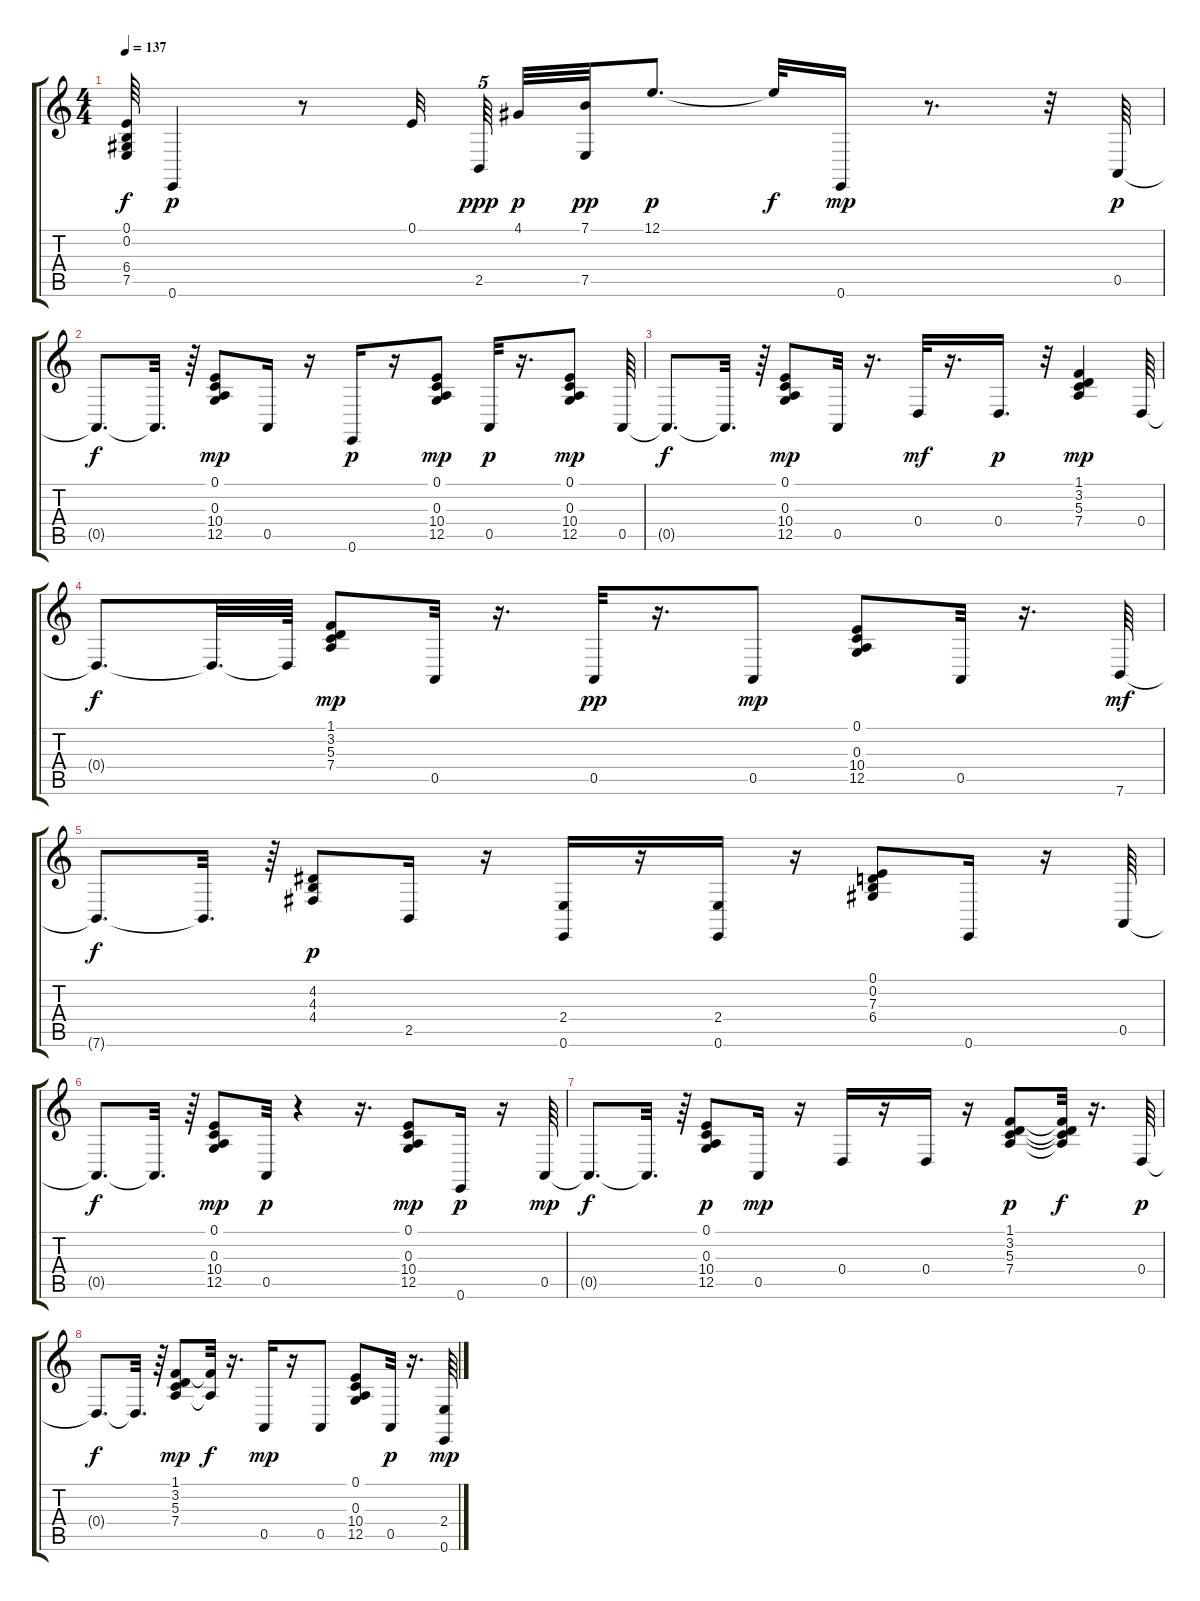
\track "" {instrument brightacousticpiano}
\staff {score tabs}
\tuning (E4 B3 G3 D3 A2 E2) {hide}
\ts (4 4)
\tempo 137
\clef g2
\ks c
(0.1{t} 0.2{t} 6.4{t} 7.5{t}).64{dy f} 0.6.4{dy p} r.8 0.1.32{beam splitsecondary} 2.5.64{tu (5 4) dy ppp beam splitsecondary} 4.1.32{dy p} (7.1 7.5).32{dy pp} 12.1.8{d dy p} 12.1{t}.32{dy f} 0.6.16{dy mp} r.8{d} r.32 0.5.64{dy p} |
0.5{t}.8{d dy f} 0.5{t}.32{d} r.64 (0.1 0.3 10.4 12.5).8{dy mp} 0.5.16 r.16 0.6.16{dy p} r.16 (0.1 0.3 10.4 12.5).8{dy mp} 0.5.32{dy p} r.16{d} (0.1 0.3 10.4 12.5).8{dy mp} 0.5.64 |
0.5{t}.8{d dy f} 0.5{t}.32{d} r.64 (0.1 0.3 10.4 12.5).8{dy mp} 0.5.32 r.16{d} 0.4.32{dy mf} r.16{d} 0.4.16{d dy p} r.32 (1.1 3.2 5.3 7.4).4{dy mp} 0.4.64 |
0.4{t}.8{d dy f} 0.4{t}.32{d} 0.4{t}.64 (1.1 3.2 5.3 7.4).8{dy mp} 0.5.32 r.16{d} 0.5.32{dy pp} r.16{d} 0.5.8{dy mp} (0.1 0.3 10.4 12.5).8 0.5.32 r.16{d} 7.6.64{dy mf} |
7.6{t}.8{d dy f} 7.6{t}.32{d} r.64 (4.2 4.3 4.4).8{dy p} 2.5.16 r.16 (2.4 0.6).16 r.16 (2.4 0.6).16 r.16 (0.1 0.2 7.3 6.4).8 0.6.16 r.16 0.5.64 |
0.5{t}.8{d dy f} 0.5{t}.32{d} r.64 (0.1 0.3 10.4 12.5).8{dy mp} 0.5.32{dy p} r.4 r.16{d} (0.1 0.3 10.4 12.5).8{dy mp} 0.6.16{dy p} r.16 0.5.64{dy mp} |
0.5{t}.8{d dy f} 0.5{t}.32{d} r.64 (0.1 0.3 10.4 12.5).8{dy p} 0.5.16{dy mp} r.16 0.4.16 r.16 0.4.16 r.16 (1.1 3.2 5.3 7.4).8{dy p} (1.1{t} 3.2{t} 5.3{t} 7.4{t}).32{dy f} r.16{d} 0.4.64{dy p} |
0.4{t}.8{d dy f} 0.4{t}.32{d} r.64 (1.1 3.2 5.3 7.4).8{dy mp} (1.1{t} 7.4{t}).32{dy f} r.16{d} 0.5.16{dy mp} r.16 0.5.8 (0.1 0.3 10.4 12.5).8 0.5.32{dy p} r.16{d} (2.4 0.6).64{dy mp}
